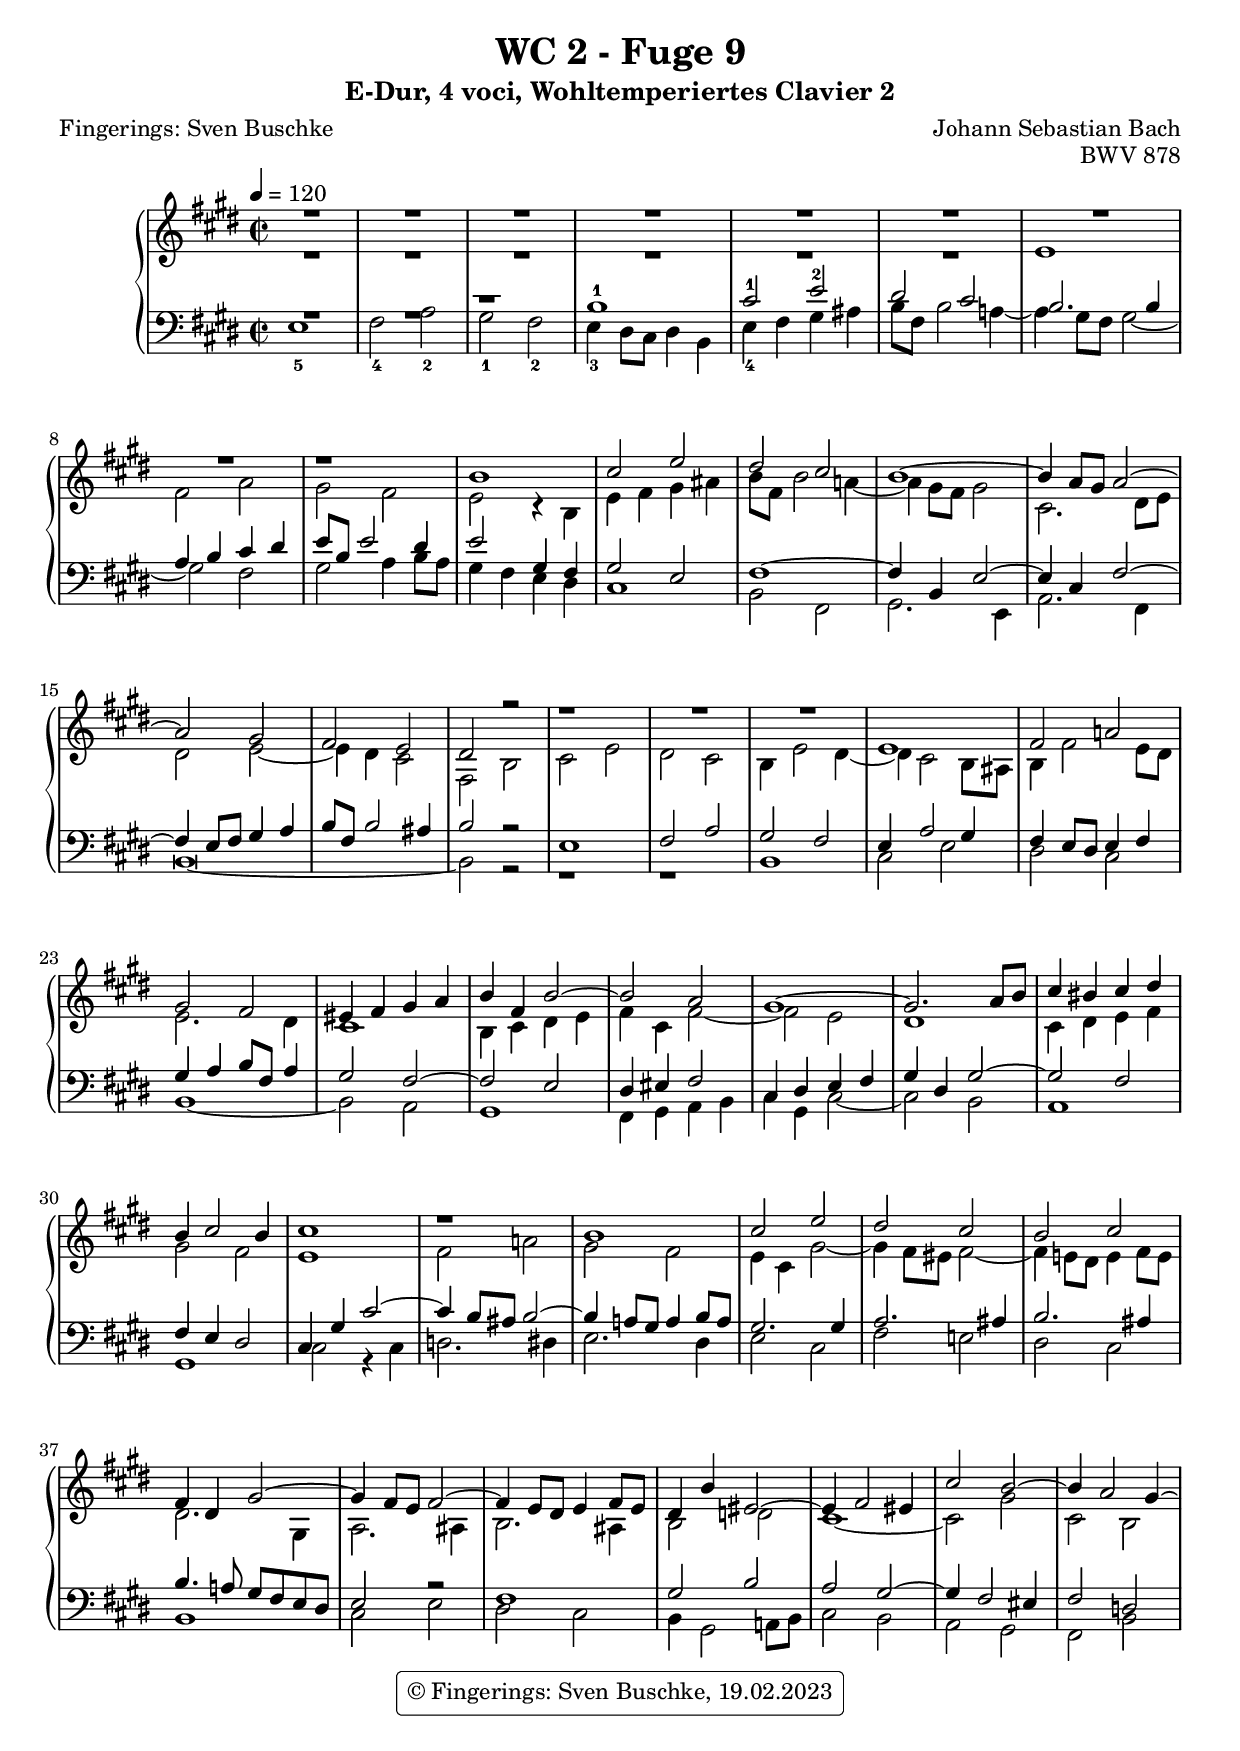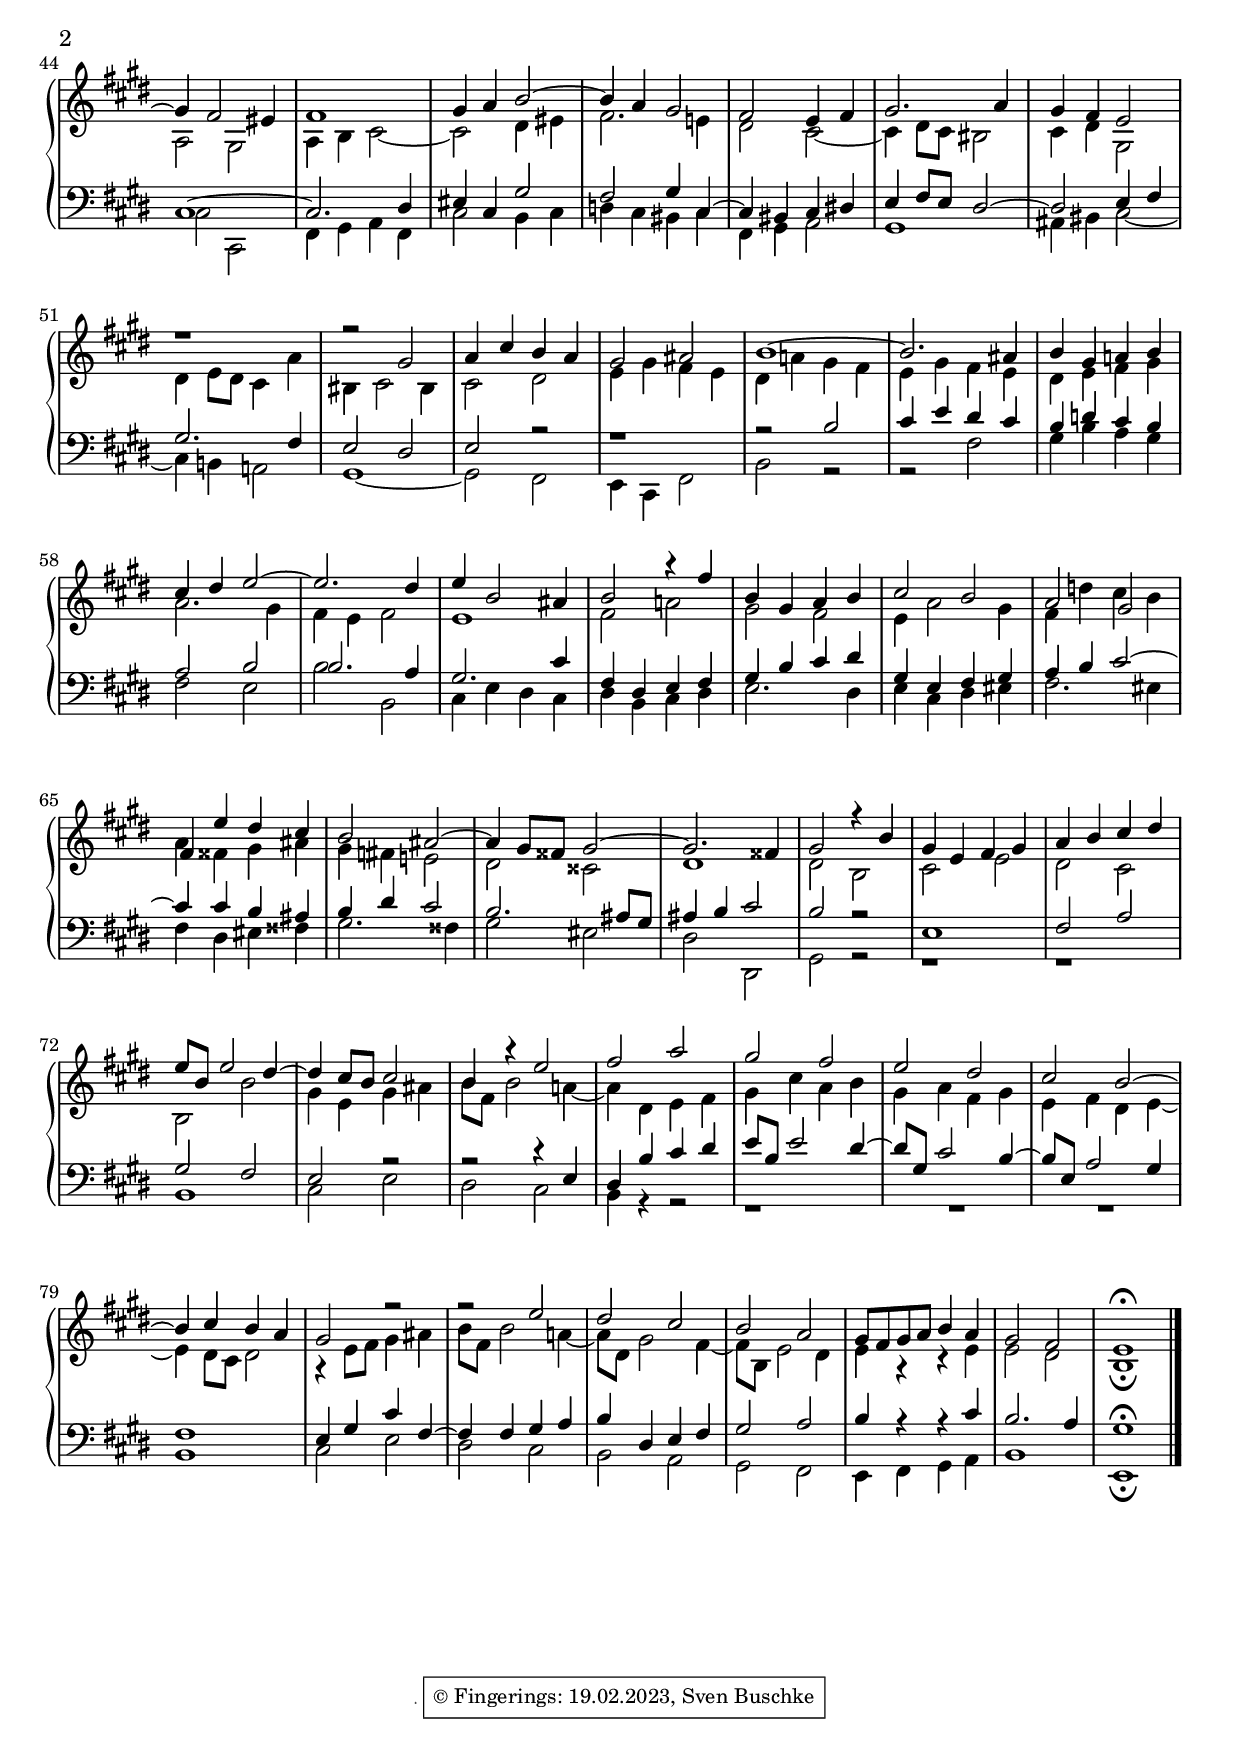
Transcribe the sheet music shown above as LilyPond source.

%\version "2.22.2"
%\language "deutsch"

\header {
  title = "WC 2 - Fuge 9"
  subtitle = "E-Dur, 4 voci, Wohltemperiertes Clavier 2"
  composer = "Johann Sebastian Bach"
  poet = "Fingerings: Sven Buschke"
  opus = "BWV 878"
%   copyright = \markup { \override #'(box-padding . 1.0) \override #'(baseline-skip . 2.7) \box \center-align { \small \line {    } \line { \small \line { \tiny © Fingerings: 19.02.2023, Sven Buschke   } }  } }
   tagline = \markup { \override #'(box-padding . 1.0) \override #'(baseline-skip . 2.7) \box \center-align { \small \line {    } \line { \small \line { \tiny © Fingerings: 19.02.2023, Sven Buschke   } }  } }

  #(define licenseUrl "https://buschke.com")
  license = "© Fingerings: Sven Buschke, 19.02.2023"
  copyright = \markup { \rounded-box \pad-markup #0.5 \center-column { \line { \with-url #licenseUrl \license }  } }
%  copyright = "Public Domain"
 % tagline = ""
}

global = {
  \key e \major
  \time 2/2
  \tempo 4 = 120}


preambleUp = {\clef treble \global}
preambleDown = {\clef bass \global}

soprano = \relative c'' {
  \global

  R\breve | % m. 1
  R\breve | % m. 2
  R\breve | % m. 3
  R\breve | % m. 4
  r1 b1 | % m. 5
  cis2 e dis cis | % m. 6
  b1~ b4 a8 gis a2~ | % m. 7
  a2 gis fis2 e | % m. 8
  dis2 r r1 | % m. 9
  R\breve | % m. 10
  e1 fis2 a! | % m. 11
  gis2 fis eis4 fis gis a | % m. 12
  b4 fis b2~ b a | % m. 13
  gis1~ gis2. a8 b | % m. 14
  cis4 bis cis dis b4 cis2 b4 | % m. 15
  cis1 r | % m. 16
  b1 cis2 e | % m. 17
  dis2 cis b cis | % m. 18
  fis,4 dis gis2~ gis4 fis8 e fis2~ | % m. 19
  fis4 e8 dis e4 fis8 e dis4 b' eis,2~ | % m. 20
  eis4 fis2 eis4 cis'2 b~ | % m. 21
  b4 a2 gis4~ gis4 fis2 eis4 | % m. 22
  fis1 gis4 a b2~ | % m. 23
  b4 a gis2 fis e4 fis | % m. 24
  gis2. a4 gis fis e2 | % m. 25
  r1 r2 gis | % m. 26
  a4 cis b a gis2 ais | % m. 27
  b1~ b2. ais4 | % m. 28
  b4 gis a! b cis4 dis e2~ | % m. 29
  e2. dis4 e4 b2 ais4 | % m. 30
  b2 r4 fis' b, gis a b | % m. 31
  cis2 b a gis | % m. 32
  fis4 e' dis cis b2 ais~ | % m. 33
  ais4 gis8 fisis gis2~ gis2. fisis4 | % m. 34
  gis2 r4 b gis e fis gis | % m. 35
  a4 b cis dis e8 b e2 dis4~ | % m. 36
  dis4 cis8 b cis2 b4 r e2 | % m. 37
  fis2 a gis fis | % m. 38
  e2 dis cis2 b~ | % m. 39
  b4 cis b a gis2 r | % m. 40
  r2 e' dis cis | % m. 41
  b2 a gis8 fis gis a b4 a | % m. 42
  gis2 fis e1 \fermata \bar "|." | % m. 43

}

alto = \relative c' {
  \global

  R\breve | % m. 1
  R\breve | % m. 2
  R\breve | % m. 3
  e1 fis2 a | % m. 4
  gis2 fis e r4 b | % m. 5
  e4 fis gis ais b8 fis b2 a!4~ | % m. 6
  a4 gis8 fis gis2 cis,2. dis8 e | % m. 7
  dis2 e~ e4 dis cis2 | % m. 8
  fis,2 b cis e | % m. 9
  dis2 cis b4 e2 dis4~ | % m. 10
  dis4 cis2 b8 ais b4 fis'2 e8 dis | % m. 11
  e2. dis4 cis1 | % m. 12
  b4 cis dis e fis4 cis fis2~ | % m. 13
  fis2 e dis1 | % m. 14
  cis4 dis e fis gis2 fis | % m. 15
  e1 fis2 a! | % m. 16
  gis2 fis e4 cis gis'2~ | % m. 17
  gis4 fis8 eis fis2~ fis4 e!8 dis e4 fis8 e | % m. 18
  dis2. gis,4 a2. ais4 | % m. 19
  b2. ais4 b2 d! | % m. 20
  cis1~ cis2 gis' | % m. 21
  cis,2 b a gis | % m. 22
  a4 b cis2~ cis dis4 eis | % m. 23
  fis2. e!4 dis2 cis~ | % m. 24
  cis4 dis8 cis bis2 cis4 dis gis,2 | % m. 25
  dis'4 e8 dis cis4 a' bis, cis2 bis4 | % m. 26
  cis2 dis e4 gis fis e | % m. 27
  dis4 a'! gis fis e gis fis e | % m. 28
  dis4 e fis gis a2. gis4 | % m. 29
  fis4 e fis2 e1 | % m. 30
  fis2 a! gis fis | % m. 31
  e4 a2 gis4 fis d'! cis b | % m. 32
  a4 fisis gis ais gis \once \override Accidental #'restore-first = ##t fis! e!2 | % m. 33
  dis2 cisis dis1 | % m. 34
  dis2 b cis e | % m. 35
  dis2 cis b b' | % m. 36
  gis4 e gis ais b8 fis b2 a!4~ | % m. 37
  a4 dis, e fis gis cis a b | % m. 38
  gis4 a fis gis e fis dis e~ | % m. 39
  e4 dis8 cis dis2 r4 e8 fis gis4 ais | % m. 40
  b8 fis b2 a!4~ a8 dis, gis2 fis4~ | % m. 41
  fis8 b, e2 dis4 e r r e | % m. 42
  e2 dis b1 \fermata \bar "|." | % m. 43

}

tenor = \relative c' {
  \global

  R\breve | % m. 1
  r1 b-1 | % m. 2
  cis2-1 e-2 dis cis | % m. 3
  b2. b4 a b cis dis | % m. 4
  e8 b e2 dis4 e2 gis,4 fis | % m. 5
  gis2 e fis1~ | % m. 6
  fis4 b, e2~ e4 cis fis2~ | % m. 7
  fis4 e8 fis gis4 a b8 fis b2 ais4 | % m. 8
  b2 r e,1 | % m. 9
  fis2 a gis fis | % m. 10
  e4 a2 gis4 fis e8 dis e4 fis | % m. 11
  gis4 a b8 fis a4 gis2 fis~ | % m. 12
  fis2 e dis4 eis fis2 | % m. 13
  cis4 dis e fis gis dis gis2~ | % m. 14
  gis2 fis fis4 e dis2 | % m. 15
  cis4 gis' cis2~ cis4 b8 ais b2~ | % m. 16
  b4 a!8 gis a4 b8 a gis2. gis4 | % m. 17
  a2. ais4 b2. ais4 | % m. 18
  b4. a!8 gis fis e dis e2 r | % m. 19
  fis1 gis2 b | % m. 20
  a2 gis~ gis4 fis2 eis4 | % m. 21
  fis2 d! cis1~ | % m. 22
  cis2. dis4 eis4 cis gis'2 | % m. 23
  fis2 gis4 cis,~ cis4 bis cis dis! | % m. 24
  e4 fis8 e dis2~ dis e4 fis | % m. 25
  gis2. fis4 e2 dis | % m. 26
  e2 r r1 | % m. 27
  r2 b' cis4 e dis cis | % m. 28
  b4 d! cis b a2 b | % m. 29
  b2. a4 gis2. cis4 | % m. 30
  fis,4 dis e fis gis b cis dis | % m. 31
  gis,4 e fis gis a b cis2~ | % m. 32
  cis4 cis b ais b dis cis2 | % m. 33
  b2. ais8 gis ais4 b cis2 | % m. 34
  b2 r e,1 | % m. 35
  fis2 a gis fis | % m. 36
  e2 r r r4 e | % m. 37
  dis4 b' cis dis e8 b e2 dis4~ | % m. 38
  dis8 gis, cis2 b4~ b8 e, a2 gis4 | % m. 39
  fis1 e4 gis cis fis,~ | % m. 40
  fis4 fis gis a b dis, e fis | % m. 41
  gis2 a b4 r r cis | % m. 42
  b2. a4 gis1 \fermata \bar "|." | % m. 43

}

bass = \relative c {
  \global
  e1-5 fis2-4 a-2 | % m. 1
  gis2-1 fis-2 e4-3 dis8 cis dis4 b | % m. 2
  e4-4 fis gis ais b8 fis b2 a!4~ | % m. 3
  a4 gis8 fis gis2~ gis fis | % m. 4
  gis2 a4 b8 a gis4 fis e dis | % m. 5
  cis1 b2 fis | % m. 6
  gis2. e4 a2. fis4 | % m. 7
  b\breve~ | % m. 8
  b2 r r1 | % m. 9
  r1 b | % m. 10
  cis2 e dis cis | % m. 11
  b1~ b2 a | % m. 12
  gis1 fis4 gis a b | % m. 13
  cis4 gis cis2~ cis b | % m. 14
  a1 gis | % m. 15
  cis2 r4 cis d!2. dis4 | % m. 16
  e2. dis4 e2 cis | % m. 17
  fis2 e! dis cis | % m. 18
  b1 cis2 e | % m. 19
  dis2 cis b4 gis2 a!8 b | % m. 20
  cis2 b a gis | % m. 21
  fis2 b cis cis, | % m. 22
  fis4 gis a fis cis'2 b4 cis | % m. 23
  d!4 cis bis cis fis,4 gis a2 | % m. 24
  gis1 ais4 bis cis2~ | % m. 25
  cis4 b! a!2 gis1~ | % m. 26
  gis2 fis e4 cis fis2 | % m. 27
  b2 r r fis' | % m. 28
  gis4 b a gis fis2 e | % m. 29
  b'2 b, cis4 e dis cis | % m. 30
  dis4 b cis dis e2. dis4 | % m. 31
  e4 cis dis eis fis2. eis4 | % m. 32
  fis4 dis eis fisis gis2. fisis4 | % m. 33
  gis2 eis dis dis, | % m. 34
  gis2 r r1 | % m. 35
  r1 b | % m. 36
  cis2 e dis cis | % m. 37
  b4 r r2 r1 | % m. 38
  R\breve | % m. 39
  b1 cis2 e | % m. 40
  dis2 cis b a | % m. 41
  gis2 fis e4 fis gis a | % m. 42
  b1 e,1 \fermata \bar "|." | % m. 43

}

clave = {\new DrumStaff <<
  \drummode {\global
    << {
         hh8 cl hh cl hh cl hh cl
    } \\ {
      bd4 sn4 sn4 sn4
    } >>
  }
>>
}

\score {
%  {
%    \clave
  \new PianoStaff <<
    %\set PianoStaff.instrumentName = #"Piano  "
    \new Staff = "upper" \relative c' {\preambleUp
  <<
  \new Voice = "s" { \voiceOne \soprano }
  \\
  \new Voice ="a" { \voiceTwo \alto }
  >>
}
    \new Staff = "lower" \relative c {\preambleDown
  <<
   \new Voice = "t" { \voiceThree \tenor }
    \\
   \new Voice = "b" { \voiceFour \bass }
  >>
}
  >>
%  }
  \layout { }
}

\score {
  {
    \clave
  \new PianoStaff <<
   \new Staff = "upper" \relative c' {\preambleUp
  <<
  \new Voice { \voiceOne \soprano }
  \\
  \new Voice { \voiceTwo \alto }
  >>
}
    \new Staff = "lower" \relative c {\preambleDown
  <<
    \new Voice { \voiceThree \tenor }
    \\
    \new Voice { \voiceFour \bass }
  >>
}
  >>
  }
  \midi { }
}